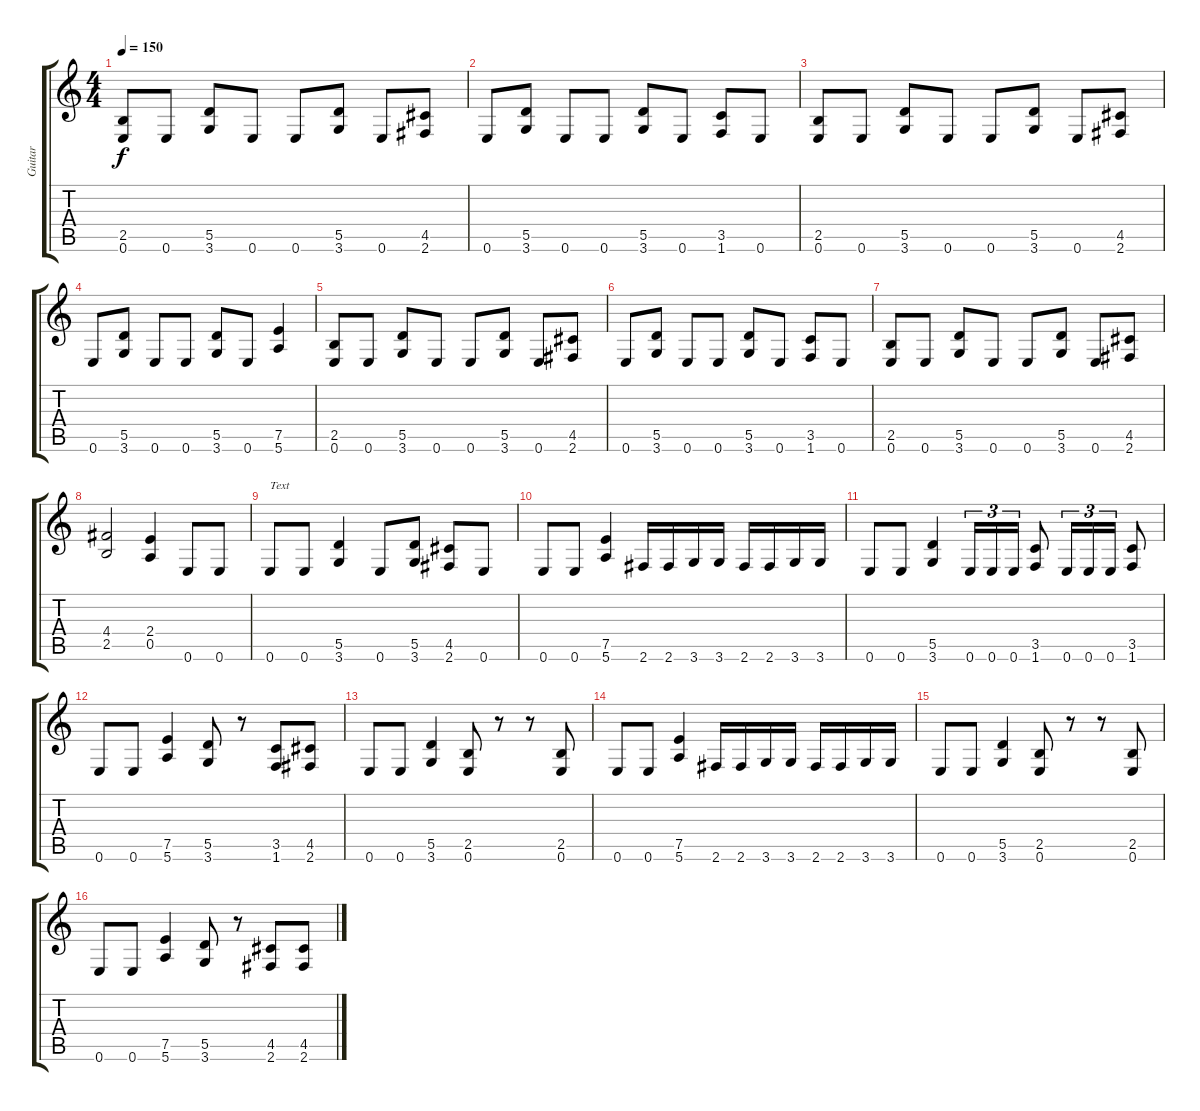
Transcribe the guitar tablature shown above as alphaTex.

\track ("Guitar" "Guitar") {instrument distortionguitar}
\staff {score tabs}
\tuning (E4 B3 G3 D3 A2 E2) {hide}
\ts (4 4)
\tempo 150
\clef g2
\ks c
(2.5 0.6).8{dy f} 0.6.8 (5.5 3.6).8 0.6.8 0.6.8 (5.5 3.6).8 0.6.8 (4.5 2.6).8 |
0.6.8 (5.5 3.6).8 0.6.8 0.6.8 (5.5 3.6).8 0.6.8 (3.5 1.6).8 0.6.8 |
(2.5 0.6).8 0.6.8 (5.5 3.6).8 0.6.8 0.6.8 (5.5 3.6).8 0.6.8 (4.5 2.6).8 |
0.6.8 (5.5 3.6).8 0.6.8 0.6.8 (5.5 3.6).8 0.6.8 (7.5 5.6).4 |
(2.5 0.6).8 0.6.8 (5.5 3.6).8 0.6.8 0.6.8 (5.5 3.6).8 0.6.8 (4.5 2.6).8 |
0.6.8 (5.5 3.6).8 0.6.8 0.6.8 (5.5 3.6).8 0.6.8 (3.5 1.6).8 0.6.8 |
(2.5 0.6).8 0.6.8 (5.5 3.6).8 0.6.8 0.6.8 (5.5 3.6).8 0.6.8 (4.5 2.6).8 |
(4.4 2.5).2 (2.4 0.5).4 0.6.8 0.6.8 |
0.6.8{txt "Text"} 0.6.8 (5.5 3.6).4 0.6.8 (5.5 3.6).8 (4.5 2.6).8 0.6.8 |
0.6.8 0.6.8 (7.5 5.6).4 2.6.16 2.6.16 3.6.16 3.6.16 2.6.16 2.6.16 3.6.16 3.6.16 |
0.6.8 0.6.8 (5.5 3.6).4 0.6.16{tu (3 2)} 0.6.16{tu (3 2)} 0.6.16{tu (3 2)} (3.5 1.6).8 0.6.16{tu (3 2)} 0.6.16{tu (3 2)} 0.6.16{tu (3 2)} (3.5 1.6).8 |
0.6.8 0.6.8 (7.5 5.6).4 (5.5 3.6).8 r.8 (3.5 1.6).8 (4.5 2.6).8 |
0.6.8 0.6.8 (5.5 3.6).4 (2.5 0.6).8 r.8 r.8 (2.5 0.6).8 |
0.6.8 0.6.8 (7.5 5.6).4 2.6.16 2.6.16 3.6.16 3.6.16 2.6.16 2.6.16 3.6.16 3.6.16 |
0.6.8 0.6.8 (5.5 3.6).4 (2.5 0.6).8 r.8 r.8 (2.5 0.6).8 |
0.6.8 0.6.8 (7.5 5.6).4 (5.5 3.6).8 r.8 (4.5 2.6).8 (4.5 2.6).8
